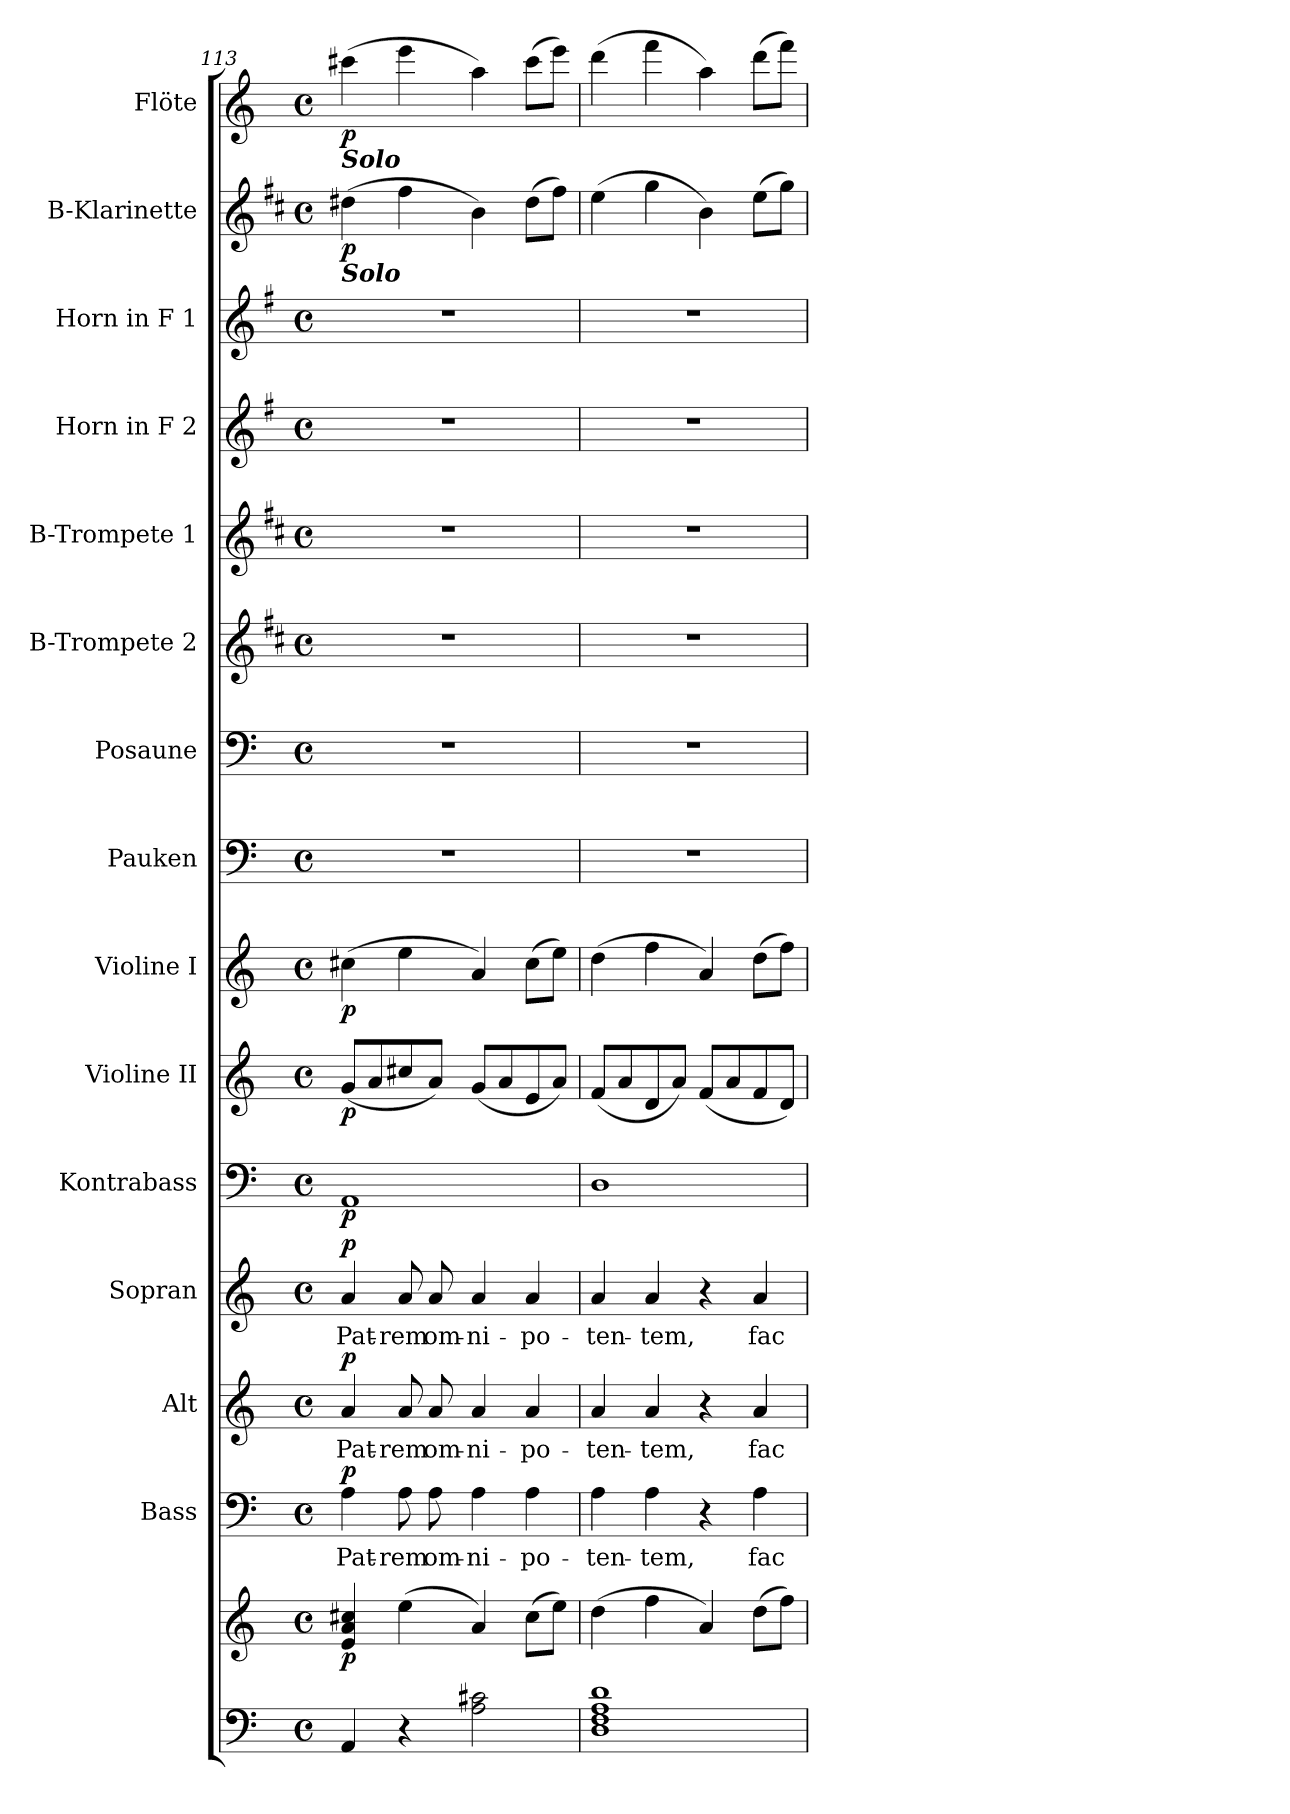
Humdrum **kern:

**kern	**kern	**dynam	**kern	**text	**dynam	**kern	**text	**dynam	**kern	**text	**dynam	**kern	**dynam	**kern	**dynam	**kern	**dynam	**kern	**kern	**kern	**kern	**kern	**kern	**kern	**dynam	**kern	**dynam
*part15	*part15	*part15	*part14	*part14	*part14	*part13	*part13	*part13	*part12	*part12	*part12	*part11	*part11	*part10	*part10	*part9	*part9	*part8	*part7	*part6	*part5	*part4	*part3	*part2	*part2	*part1	*part1
*staff16	*staff15	*staff15/16	*staff14	*staff14	*staff14	*staff13	*staff13	*staff13	*staff12	*staff12	*staff12	*staff11	*staff11	*staff10	*staff10	*staff9	*staff9	*staff8	*staff7	*staff6	*staff5	*staff4	*staff3	*staff2	*staff2	*staff1	*staff1
*	*	*	*I"Bass	*	*	*I"Alt	*	*	*I"Sopran	*	*	*I"Kontrabass	*	*I"Violine II	*	*I"Violine I	*	*I"Pauken	*I"Posaune	*I"B-Trompete 2	*I"B-Trompete 1	*I"Horn in F 2	*I"Horn in F 1	*I"B-Klarinette	*	*I"Flöte	*
*	*	*	*I'B.	*	*	*I'A.	*	*	*I'S.	*	*	*I'Kb.	*	*I'Vl. II	*	*I'Vl. I	*	*I'Pk.	*I'Pos.	*I'B Trp. 2	*I'B Trp. 1	*	*	*I'B Kl.	*	*I'Fl.	*
*clefF4	*clefG2	*	*clefF4	*	*	*clefG2	*	*	*clefG2	*	*	*clefF4	*	*clefG2	*	*clefG2	*	*clefF4	*clefF4	*clefG2	*clefG2	*clefG2	*clefG2	*clefG2	*	*clefG2	*
*	*	*	*	*	*	*	*	*	*	*	*	*ITrd7c12	*	*	*	*	*	*	*	*ITrd1c2	*ITrd1c2	*ITrd4c7	*ITrd4c7	*ITrd1c2	*	*	*
*k[]	*k[]	*	*k[]	*	*	*k[]	*	*	*k[]	*	*	*k[]	*	*k[]	*	*k[]	*	*k[]	*k[]	*k[]	*k[]	*k[]	*k[]	*k[]	*	*k[]	*
*C:	*C:	*	*C:	*	*	*C:	*	*	*C:	*	*	*C:	*	*C:	*	*C:	*	*C:	*C:	*C:	*C:	*C:	*C:	*C:	*	*C:	*
*M4/4	*M4/4	*	*M4/4	*	*	*M4/4	*	*	*M4/4	*	*	*M4/4	*	*M4/4	*	*M4/4	*	*M4/4	*M4/4	*M4/4	*M4/4	*M4/4	*M4/4	*M4/4	*	*M4/4	*
*met(c)	*met(c)	*	*met(c)	*	*	*met(c)	*	*	*met(c)	*	*	*met(c)	*	*met(c)	*	*met(c)	*	*met(c)	*met(c)	*met(c)	*met(c)	*met(c)	*met(c)	*met(c)	*	*met(c)	*
=113	=113	=113	=113	=113	=113	=113	=113	=113	=113	=113	=113	=113	=113	=113	=113	=113	=113	=113	=113	=113	=113	=113	=113	=113	=113	=113	=113
!	!	!	!	!	!	!	!	!	!	!	!	!	!	!	!	!	!	!	!	!	!	!	!	!	!	!LO:TX:b:Bi:t=Solo	!
!	!	!	!	!	!	!	!	!	!	!	!	!	!	!	!	!	!	!	!	!	!	!	!	!LO:TX:b:Bi:t=Solo	!	!	!
!	!	!LO:DY:b	!	!LO:LY:b	!LO:DY:a	!	!LO:LY:b	!LO:DY:a	!	!LO:LY:b	!LO:DY:a	!	!LO:DY:b	!	!LO:DY:b	!	!LO:DY:b	!	!	!	!	!	!	!	!LO:DY:b	!	!LO:DY:b
4AA/	4e/ 4a/ 4cc#X/	p	4A\	Pat-	p	4a/	Pat-	p	4a/	Pat-	p	1AAA	p	(<8g/L	p	(>4cc#X\	p	1r	1r	1r	1r	1r	1r	(>4cc#X\	p	(>4ccc#X\	p
.	.	.	.	.	.	.	.	.	.	.	.	.	.	8a/	.	.	.	.	.	.	.	.	.	.	.	.	.
!	!	!	!	!LO:LY:b	!	!	!LO:LY:b	!	!	!LO:LY:b	!	!	!	!	!	!	!	!	!	!	!	!	!	!	!	!	!
4r	(>4ee\	.	8A\	-rem	.	8a/	-rem	.	8a/	-rem	.	.	.	8cc#X/	.	4ee\	.	.	.	.	.	.	.	4ee\	.	4eee\	.
!	!	!	!	!LO:LY:b	!	!	!LO:LY:b	!	!	!LO:LY:b	!	!	!	!	!	!	!	!	!	!	!	!	!	!	!	!	!
.	.	.	8A\	om-	.	8a/	om-	.	8a/	om-	.	.	.	8a/J)	.	.	.	.	.	.	.	.	.	.	.	.	.
!	!	!	!	!LO:LY:b	!	!	!LO:LY:b	!	!	!LO:LY:b	!	!	!	!	!	!	!	!	!	!	!	!	!	!	!	!	!
2A\ 2c#X\	4a/)	.	4A\	-ni-	.	4a/	-ni-	.	4a/	-ni-	.	.	.	(<8g/L	.	4a/)	.	.	.	.	.	.	.	4a\)	.	4aa\)	.
.	.	.	.	.	.	.	.	.	.	.	.	.	.	8a/	.	.	.	.	.	.	.	.	.	.	.	.	.
!	!	!	!	!LO:LY:b	!	!	!LO:LY:b	!	!	!LO:LY:b	!	!	!	!	!	!	!	!	!	!	!	!	!	!	!	!	!
.	(>8cc#\L	.	4A\	-po-	.	4a/	-po-	.	4a/	-po-	.	.	.	8e/	.	(>8cc#\L	.	.	.	.	.	.	.	(>8cc#\L	.	(>8ccc#\L	.
.	8ee\J)	.	.	.	.	.	.	.	.	.	.	.	.	8a/J)	.	8ee\J)	.	.	.	.	.	.	.	8ee\J)	.	8eee\J)	.
=114	=114	=114	=114	=114	=114	=114	=114	=114	=114	=114	=114	=114	=114	=114	=114	=114	=114	=114	=114	=114	=114	=114	=114	=114	=114	=114	=114
!	!	!	!	!LO:LY:b	!	!	!LO:LY:b	!	!	!LO:LY:b	!	!	!	!	!	!	!	!	!	!	!	!	!	!	!	!	!
1D 1F 1A 1d	(>4dd\	.	4A\	-ten-	.	4a/	-ten-	.	4a/	-ten-	.	1DD	.	(<8f/L	.	(>4dd\	.	1r	1r	1r	1r	1r	1r	(>4dd\	.	(>4ddd\	.
.	.	.	.	.	.	.	.	.	.	.	.	.	.	8a/	.	.	.	.	.	.	.	.	.	.	.	.	.
!	!	!	!	!LO:LY:b	!	!	!LO:LY:b	!	!	!LO:LY:b	!	!	!	!	!	!	!	!	!	!	!	!	!	!	!	!	!
.	4ff\	.	4A\	-tem,	.	4a/	-tem,	.	4a/	-tem,	.	.	.	8d/	.	4ff\	.	.	.	.	.	.	.	4ff\	.	4fff\	.
.	.	.	.	.	.	.	.	.	.	.	.	.	.	8a/J)	.	.	.	.	.	.	.	.	.	.	.	.	.
.	4a/)	.	4r	.	.	4r	.	.	4r	.	.	.	.	(<8f/L	.	4a/)	.	.	.	.	.	.	.	4a\)	.	4aa\)	.
.	.	.	.	.	.	.	.	.	.	.	.	.	.	8a/	.	.	.	.	.	.	.	.	.	.	.	.	.
!	!	!	!	!LO:LY:b	!	!	!LO:LY:b	!	!	!LO:LY:b	!	!	!	!	!	!	!	!	!	!	!	!	!	!	!	!	!
.	(>8dd\L	.	4A\	fac-	.	4a/	fac-	.	4a/	fac-	.	.	.	8f/	.	(>8dd\L	.	.	.	.	.	.	.	(>8dd\L	.	(>8ddd\L	.
.	8ff\J)	.	.	.	.	.	.	.	.	.	.	.	.	8d/J)	.	8ff\J)	.	.	.	.	.	.	.	8ff\J)	.	8fff\J)	.
=	=	=	=	=	=	=	=	=	=	=	=	=	=	=	=	=	=	=	=	=	=	=	=	=	=	=	=
*-	*-	*-	*-	*-	*-	*-	*-	*-	*-	*-	*-	*-	*-	*-	*-	*-	*-	*-	*-	*-	*-	*-	*-	*-	*-	*-	*-
